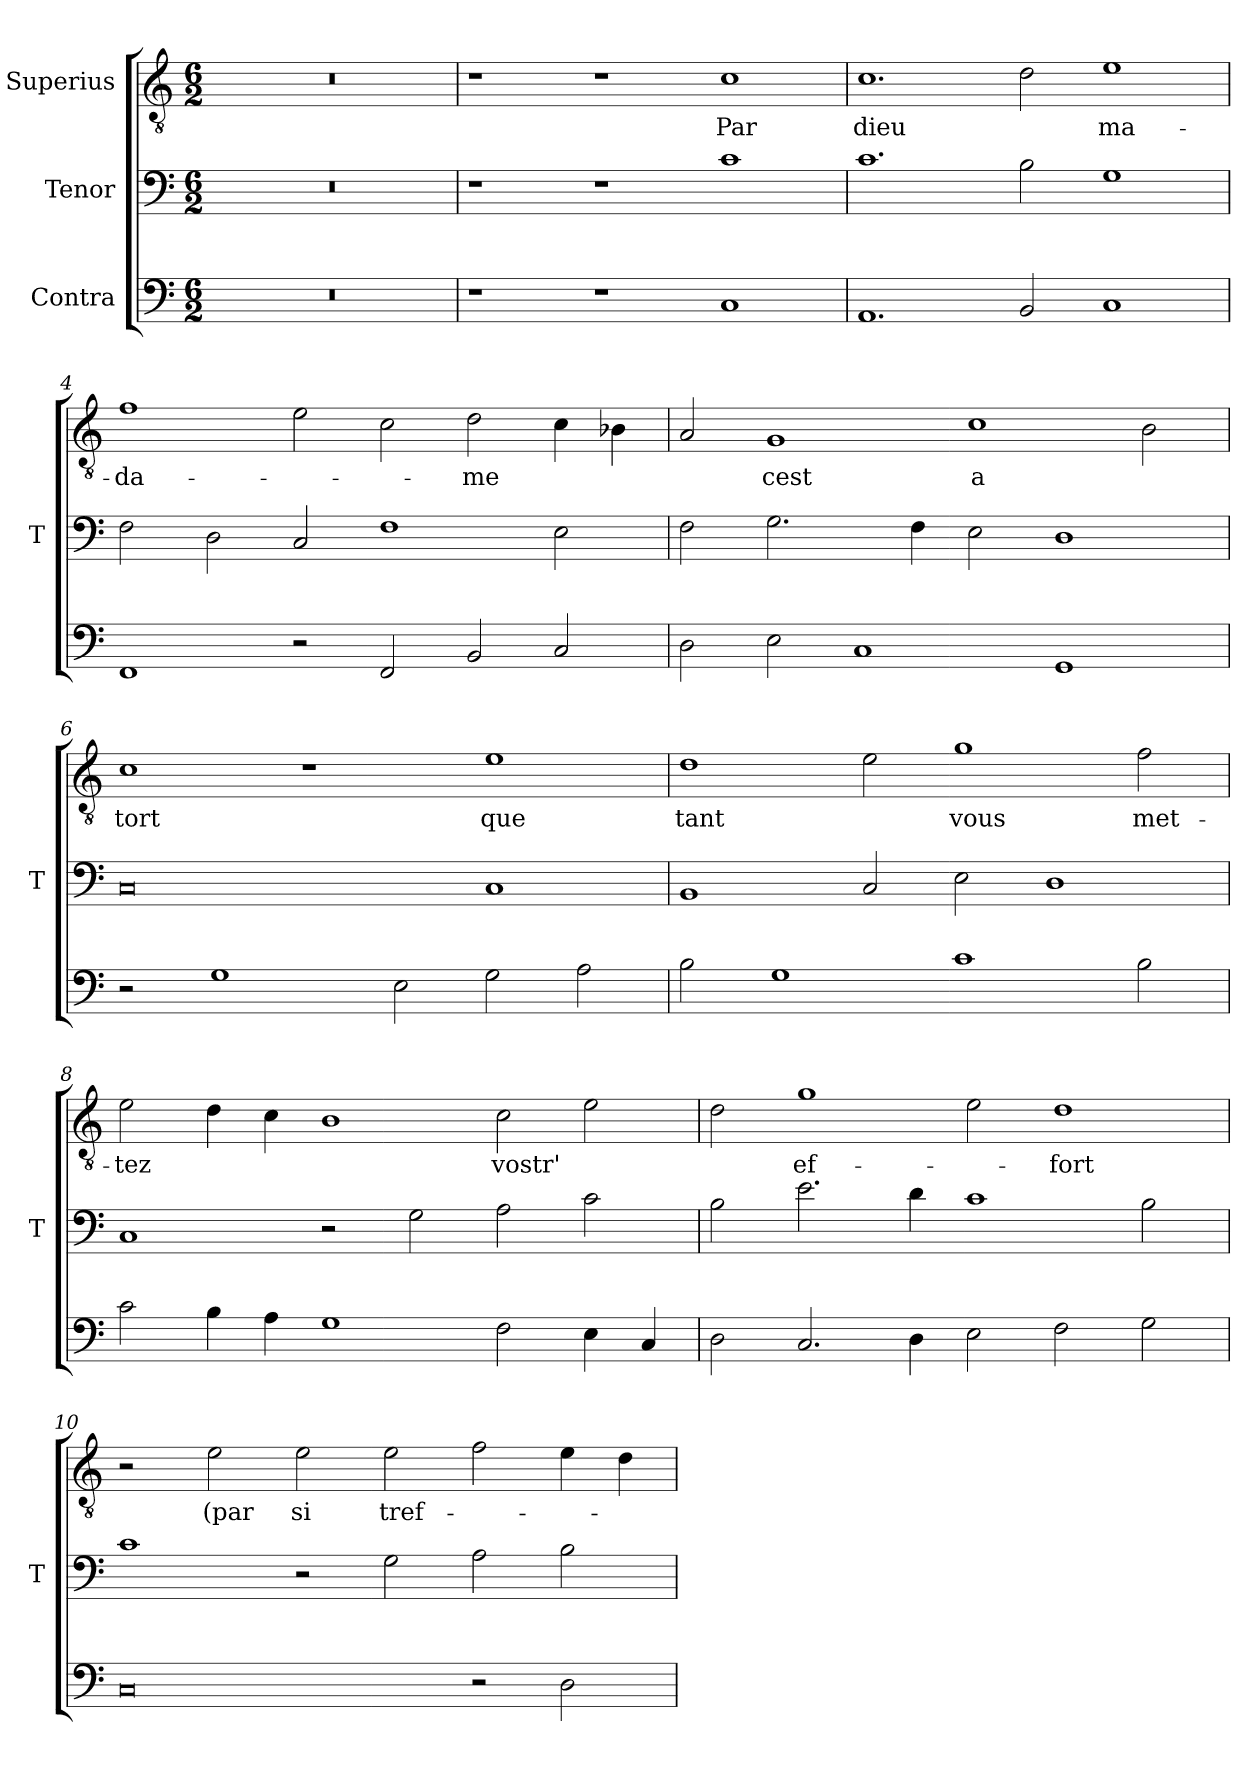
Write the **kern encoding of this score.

**kern	**kern	**kern	**text
*part3	*part2	*part1	*part1
*staff3	*staff2	*staff1	*staff1
*I"Contra	*I"Tenor	*I"Superius	*
*	*I'T	*	*
*clefF4	*clefF4	*clefGv2	*
*M6/2	*M6/2	*M6/2	*
=1	=1	=1	=1
0.r	0.r	0.r	.
=2	=2	=2	=2
1r	1r	1r	.
1r	1r	1r	.
1C	1c	1c	-Par
=3	=3	=3	=3
1.AA	1.c	1.c	-dieu
2BB	2B	2d	.
1C	1G	1e	ma-
=4	=4	=4	=4
1FF	2F	1f	-da-
.	2D	.	.
2r	2C	2e	.
2FF	1F	2c	.
2BB	.	2d	-me
2C	2E	4c	.
.	.	4B-X	.
=5	=5	=5	=5
2D	2F	2A	.
2E	2.G	1G	-cest
1C	.	.	.
.	4F	.	.
.	2E	1c	-a
1GG	1D	.	.
.	.	2B	.
=6	=6	=6	=6
2r	0C	1c	-tort
1G	.	.	.
.	.	1r	.
2E	.	.	.
2G	1C	1e	-que
2A	.	.	.
=7	=7	=7	=7
2B	1BB	1d	-tant
1G	.	.	.
.	2C	2e	.
1c	2E	1g	-vous
.	1D	.	.
2B	.	2f	met-
=8	=8	=8	=8
2c	1C	2e	-tez
4B	.	4d	.
4A	.	4c	.
1G	2r	1B	.
.	2G	.	.
2F	2A	2c	-vostr'
4E	2c	2e	.
4C	.	.	.
=9	=9	=9	=9
2D	2B	2d	.
2.C	2.e	1g	ef-
4D	4d	.	.
2E	1c	2e	.
2F	.	1d	-fort
2G	2B	.	.
=10	=10	=10	=10
0C	1c	2r	.
.	.	2e	-(par
.	2r	2e	-si
.	2G	2e	tref-
2r	2A	2f	.
2D	2B	4e	.
.	.	4d	.
=	=	=	=
*-	*-	*-	*-
